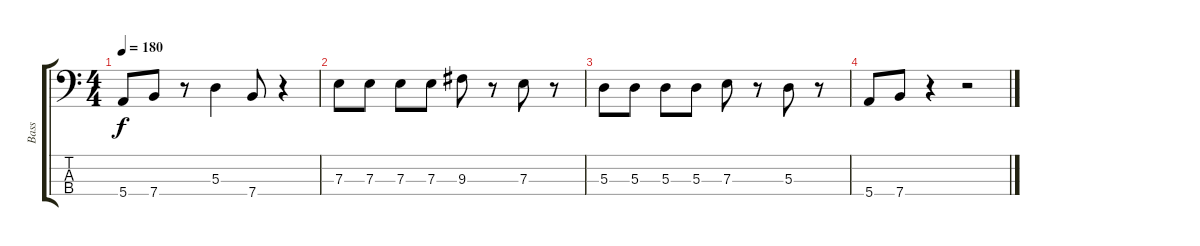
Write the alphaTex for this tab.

\track ("Bass" "Bass") {instrument electricbasspick}
\staff {score tabs}
\tuning (G2 D2 A1 E1) {hide}
\ts (4 4)
\tempo 180
\clef f4
\ks c
5.4.8{dy f} 7.4.8 r.8 5.3.4 7.4.8 r.4 |
7.3.8 7.3.8 7.3.8 7.3.8 9.3.8 r.8 7.3.8 r.8 |
5.3.8 5.3.8 5.3.8 5.3.8 7.3.8 r.8 5.3.8 r.8 |
5.4.8 7.4.8 r.4 r.2
